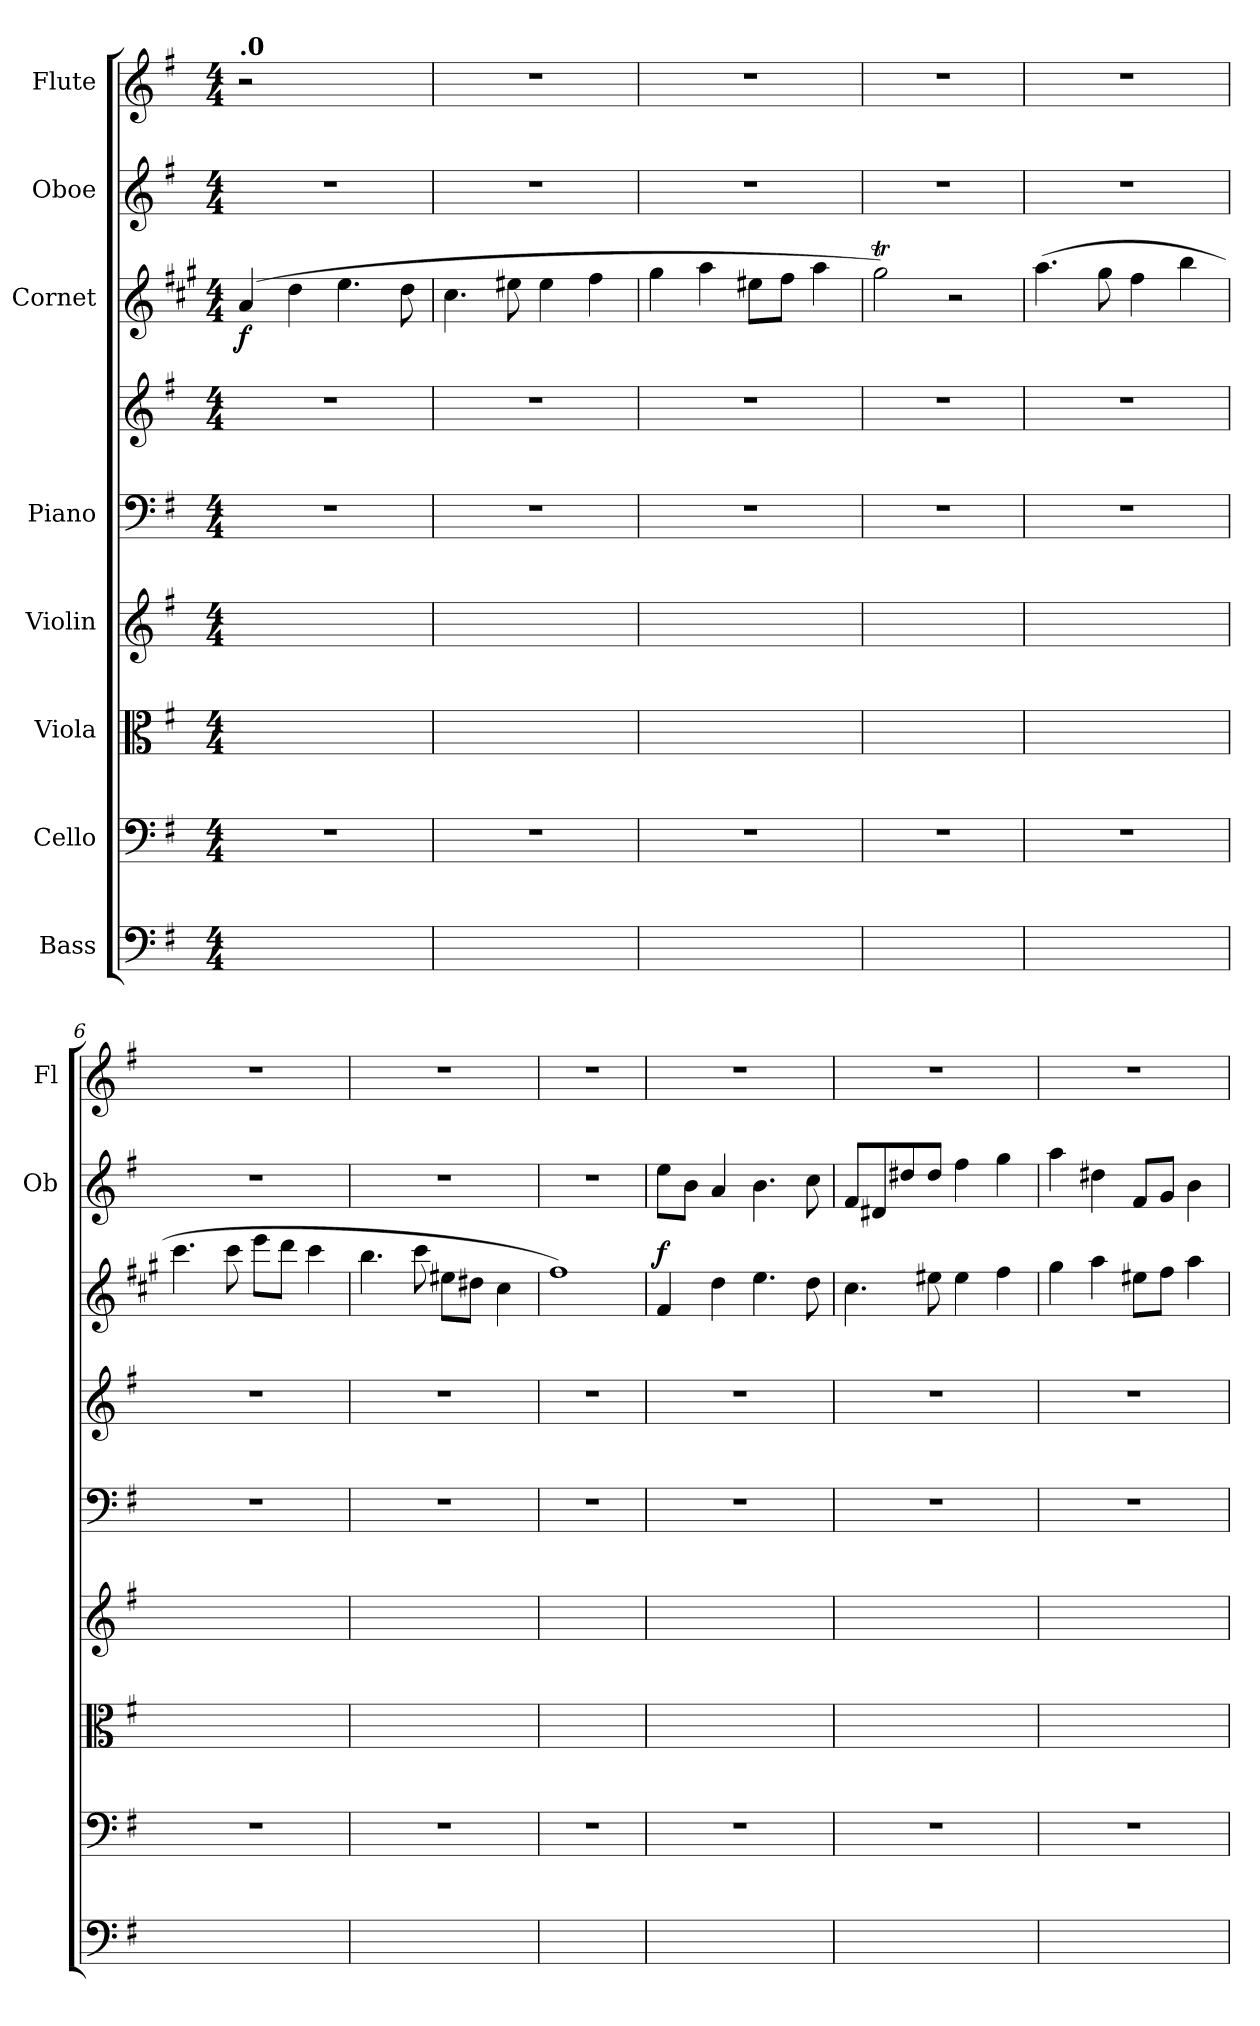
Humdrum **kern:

**kern	**kern	**kern	**kern	**kern	**kern	**kern	**dynam	**kern	**kern
*part8	*part7	*part6	*part5	*part4	*part4	*part3	*part3	*part2	*part1
*staff9	*staff8	*staff7	*staff6	*staff5	*staff4	*staff3	*staff3	*staff2	*staff1
*I"Bass	*I"Cello	*I"Viola	*I"Violin	*I"Piano	*	*I"Cornet	*	*I"Oboe	*I"Flute
*	*	*	*	*	*	*	*	*I'Ob	*I'Fl
*clefF4	*clefF4	*clefC3	*clefG2	*clefF4	*clefG2	*clefG2	*	*clefG2	*clefG2
*ITrd7c12	*	*	*	*	*	*ITrd1c2	*	*	*
*k[f#]	*k[f#]	*k[f#]	*k[f#]	*k[f#]	*k[f#]	*k[f#]	*	*k[f#]	*k[f#]
*e:	*e:	*e:	*e:	*e:	*e:	*e:	*	*e:	*e:
*M4/4	*M4/4	*M4/4	*M4/4	*M4/4	*M4/4	*M4/4	*	*M4/4	*M4/4
*MM120	*MM120	*MM120	*MM120	*MM120	*MM120	*MM120	*	*MM120	*MM120
=1	=1	=1	=1	=1	=1	=1	=1	=1	=1
!	!	!	!	!	!	!	!	!	!LO:TX:a:B:t=.0
!	!	!	!	!	!	!	!LO:DY:b	!	!
1ryy	1r	1ryy	1ryy	1r	1r	(4g/	f	1r	2r
.	.	.	.	.	.	4cc\	.	.	.
.	.	.	.	.	.	4.dd\	.	.	2ryy
.	.	.	.	.	.	8cc\	.	.	.
=2	=2	=2	=2	=2	=2	=2	=2	=2	=2
1ryy	1r	1ryy	1ryy	1r	1r	4.b\	.	1r	1r
.	.	.	.	.	.	8dd#X\	.	.	.
.	.	.	.	.	.	4dd#\	.	.	.
.	.	.	.	.	.	4ee\	.	.	.
=3	=3	=3	=3	=3	=3	=3	=3	=3	=3
1ryy	1r	1ryy	1ryy	1r	1r	4ff#\	.	1r	1r
.	.	.	.	.	.	4gg\	.	.	.
.	.	.	.	.	.	8dd#X\L	.	.	.
.	.	.	.	.	.	8ee\J	.	.	.
.	.	.	.	.	.	4gg\	.	.	.
=4	=4	=4	=4	=4	=4	=4	=4	=4	=4
1ryy	1r	1ryy	1ryy	1r	1r	2ff#t\)	.	1r	1r
.	.	.	.	.	.	2r	.	.	.
=5	=5	=5	=5	=5	=5	=5	=5	=5	=5
1ryy	1r	1ryy	1ryy	1r	1r	(4.gg\	.	1r	1r
.	.	.	.	.	.	8ff#\	.	.	.
.	.	.	.	.	.	4ee\	.	.	.
.	.	.	.	.	.	4aa\	.	.	.
=6	=6	=6	=6	=6	=6	=6	=6	=6	=6
1ryy	1r	1ryy	1ryy	1r	1r	4.bb\	.	1r	1r
.	.	.	.	.	.	8bb\	.	.	.
.	.	.	.	.	.	8ddd\L	.	.	.
.	.	.	.	.	.	8ccc\J	.	.	.
.	.	.	.	.	.	4bb\	.	.	.
=7	=7	=7	=7	=7	=7	=7	=7	=7	=7
1ryy	1r	1ryy	1ryy	1r	1r	4.aa\	.	1r	1r
.	.	.	.	.	.	8bb\	.	.	.
.	.	.	.	.	.	8dd#X\L	.	.	.
.	.	.	.	.	.	8cc#X\J	.	.	.
.	.	.	.	.	.	4b\	.	.	.
=8	=8	=8	=8	=8	=8	=8	=8	=8	=8
1ryy	1r	1ryy	1ryy	1r	1r	1ee)	.	1r	1r
!!LO:LB:g=z
=9	=9	=9	=9	=9	=9	=9	=9	=9	=9
!	!	!	!	!	!	!	!LO:DY:a	!	!
1ryy	1r	1ryy	1ryy	1r	1r	4e/	f	8ee\L	1r
.	.	.	.	.	.	.	.	8b\J	.
.	.	.	.	.	.	4cc\	.	4a/	.
.	.	.	.	.	.	4.dd\	.	4.b\	.
.	.	.	.	.	.	8cc\	.	8cc\	.
=10	=10	=10	=10	=10	=10	=10	=10	=10	=10
1ryy	1r	1ryy	1ryy	1r	1r	4.b\	.	8f#/L	1r
.	.	.	.	.	.	.	.	8d#X/	.
.	.	.	.	.	.	.	.	8dd#X/	.
.	.	.	.	.	.	8dd#X\	.	8dd#/J	.
.	.	.	.	.	.	4dd#\	.	4ff#\	.
.	.	.	.	.	.	4ee\	.	4gg\	.
=11	=11	=11	=11	=11	=11	=11	=11	=11	=11
1ryy	1r	1ryy	1ryy	1r	1r	4ff#\	.	4aa\	1r
.	.	.	.	.	.	4gg\	.	4dd#X\	.
.	.	.	.	.	.	8dd#X\L	.	8f#/L	.
.	.	.	.	.	.	8ee\J	.	8g/J	.
.	.	.	.	.	.	4gg\	.	4b\	.
=	=	=	=	=	=	=	=	=	=
*-	*-	*-	*-	*-	*-	*-	*-	*-	*-
